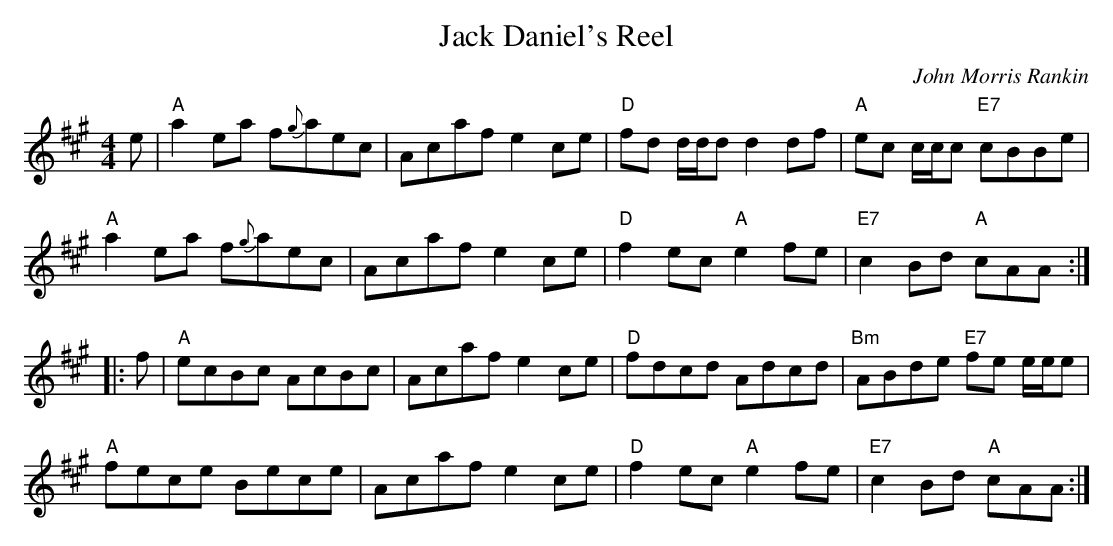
X:1
T: Jack Daniel's Reel
M: 4/4
L: 1/8
C: John Morris Rankin
K: A
e |\
"A"a2ea f{g}aec | Acaf e2ce | "D"fd d/d/d d2df | "A"ec c/c/c "E7"cBBe |
"A"a2ea f{g}aec | Acaf e2ce | "D"f2ec "A"e2fe | "E7"c2Bd "A"cAA :|
|: f |\
"A"ecBc AcBc | Acaf e2ce | "D"fdcd Adcd | "Bm"ABde "E7"fe e/e/e |
"A"fece Bece | Acaf e2ce | "D"f2ec "A"e2fe | "E7"c2Bd "A"cAA :|
